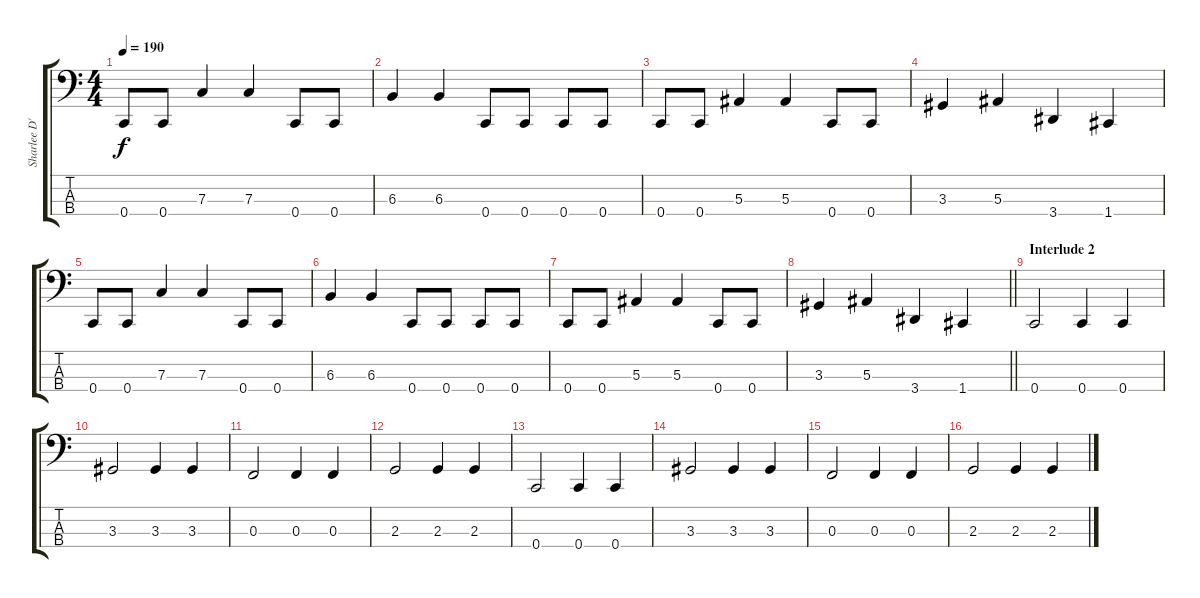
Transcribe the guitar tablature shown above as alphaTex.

\track ("Sharlee D'Angelo" "Sharlee D'") {instrument electricbasspick}
\staff {score tabs}
\tuning (Eb2 Bb1 F1 C1) {hide}
\ts (4 4)
\tempo 190
\clef f4
\ks c
0.4.8{dy f} 0.4.8 7.3.4 7.3.4 0.4.8 0.4.8 |
6.3.4 6.3.4 0.4.8 0.4.8 0.4.8 0.4.8 |
0.4.8 0.4.8 5.3.4 5.3.4 0.4.8 0.4.8 |
3.3.4 5.3.4 3.4.4 1.4.4 |
0.4.8 0.4.8 7.3.4 7.3.4 0.4.8 0.4.8 |
6.3.4 6.3.4 0.4.8 0.4.8 0.4.8 0.4.8 |
0.4.8 0.4.8 5.3.4 5.3.4 0.4.8 0.4.8 |
\barLineRight lightlight
3.3.4 5.3.4 3.4.4 1.4.4 |
\section ("" "Interlude 2")
0.4.2 0.4.4 0.4.4 |
3.3.2 3.3.4 3.3.4 |
0.3.2 0.3.4 0.3.4 |
2.3.2 2.3.4 2.3.4 |
0.4.2 0.4.4 0.4.4 |
3.3.2 3.3.4 3.3.4 |
0.3.2 0.3.4 0.3.4 |
2.3.2 2.3.4 2.3.4
